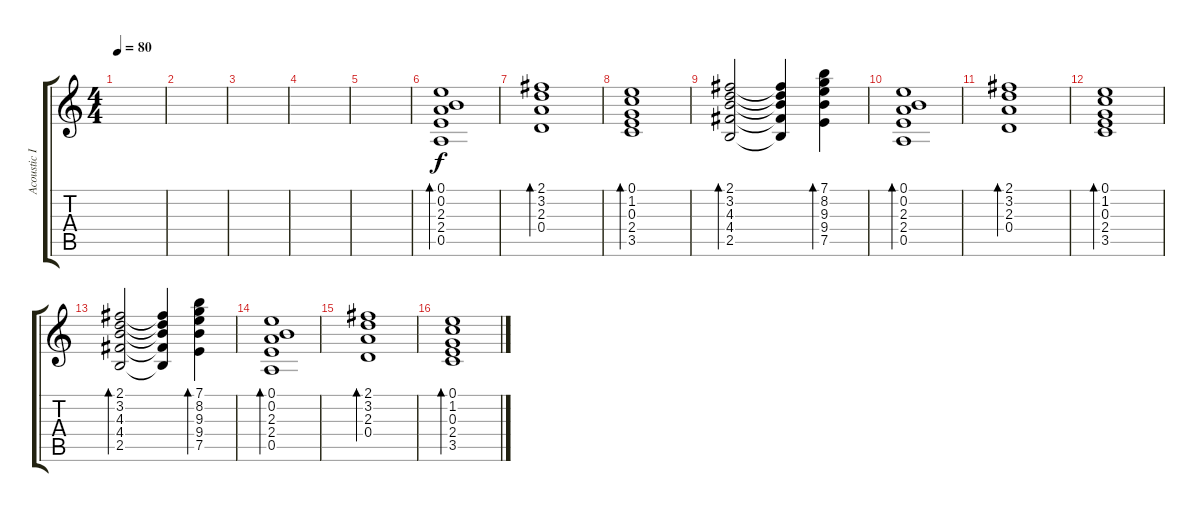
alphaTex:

\track ("Acoustic II" "Acoustic I") {instrument acousticguitarsteel}
\staff {score tabs}
\tuning (E4 B3 G3 D3 A2 E2) {hide}
\ts (4 4)
\tempo 80
\clef g2
\ks c
|
|
|
|
|
(0.1 0.2 2.3 2.4 0.5).1{bd 120} |
(2.1 3.2 2.3 0.4).1{bd 120} |
(0.1 1.2 0.3 2.4 3.5).1{bd 120} |
(2.1 3.2 4.3 4.4 2.5).2{bd 120} (2.1{t} 3.2{t} 4.3{t} 4.4{t} 2.5{t}).4 (7.1 8.2 9.3 9.4 7.5).4{bd 120} |
(0.1 0.2 2.3 2.4 0.5).1{bd 120} |
(2.1 3.2 2.3 0.4).1{bd 120} |
(0.1 1.2 0.3 2.4 3.5).1{bd 120} |
(2.1 3.2 4.3 4.4 2.5).2{bd 120} (2.1{t} 3.2{t} 4.3{t} 4.4{t} 2.5{t}).4 (7.1 8.2 9.3 9.4 7.5).4{bd 120} |
(0.1 0.2 2.3 2.4 0.5).1{bd 120} |
(2.1 3.2 2.3 0.4).1{bd 120} |
(0.1 1.2 0.3 2.4 3.5).1{bd 120}
